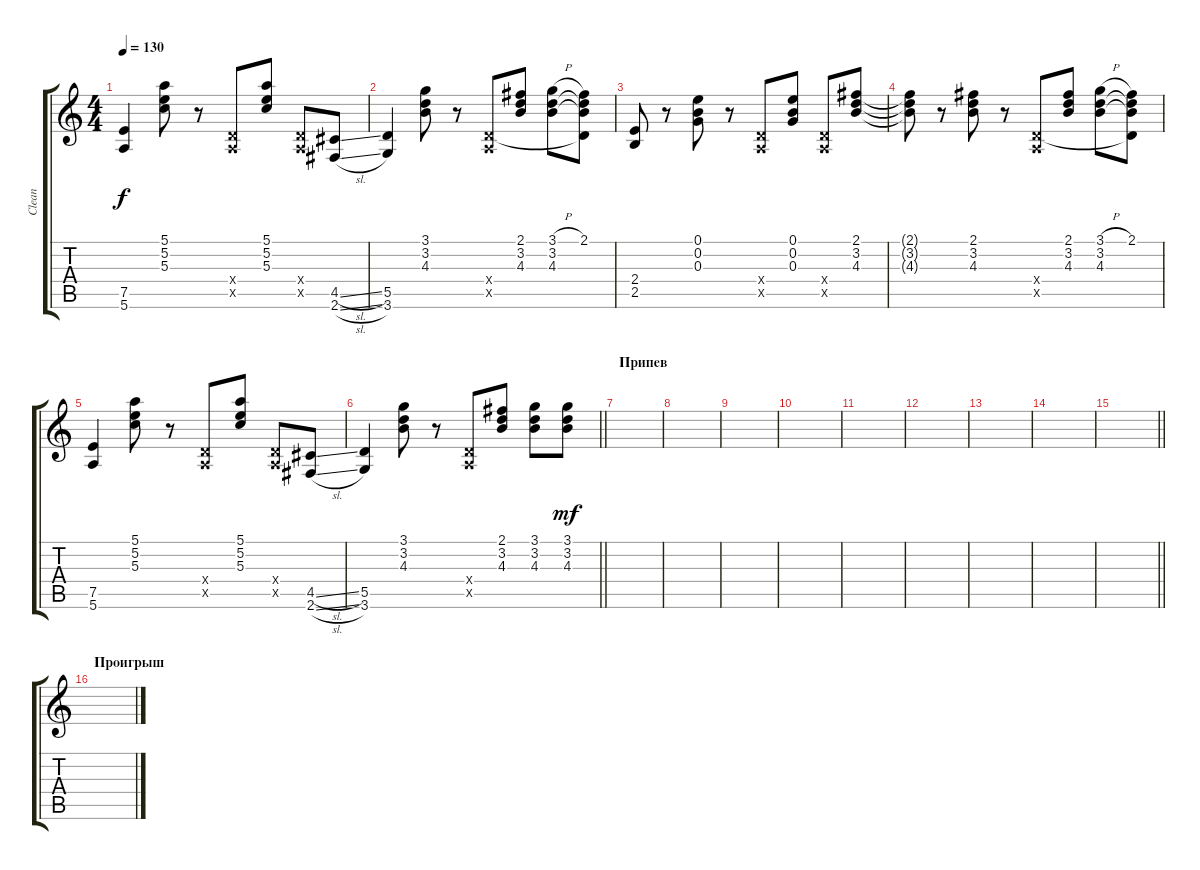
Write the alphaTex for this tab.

\track ("Clean" "Clean") {instrument electricguitarjazz}
\staff {score tabs}
\tuning (E4 B3 G3 D3 A2 E2) {hide}
\ts (4 4)
\tempo 130
\clef g2
\ks c
(7.5 5.6).4{dy f} (5.1 5.2 5.3).8 r.8 (0.4{x} 0.5{x}).8 (5.1 5.2 5.3).8 (0.4{x} 0.5{x}).8 (4.5{sl} 2.6{sl}).8 |
(5.5 3.6).4 (3.1 3.2 4.3).8 r.8 (0.4{x} 0.5{x}).8 (2.1 3.2 4.3).8 (3.1{h} 3.2 4.3).8 (2.1 3.2{t} 4.3{t} 0.4{t}).8 |
(2.4 2.5).8 r.8 (0.1 0.2 0.3).8 r.8 (0.4{x} 0.5{x}).8 (0.1 0.2 0.3).8 (0.4{x} 0.5{x}).8 (2.1 3.2 4.3).8 |
(2.1{t} 3.2{t} 4.3{t}).8 r.8 (2.1 3.2 4.3).8 r.8 (0.4{x} 0.5{x}).8 (2.1 3.2 4.3).8 (3.1{h} 3.2 4.3).8 (2.1 3.2{t} 4.3{t} 0.4{t}).8 |
(7.5 5.6).4 (5.1 5.2 5.3).8 r.8 (0.4{x} 0.5{x}).8 (5.1 5.2 5.3).8 (0.4{x} 0.5{x}).8 (4.5{sl} 2.6{sl}).8 |
\barLineRight lightlight
(5.5 3.6).4 (3.1 3.2 4.3).8 r.8 (0.4{x} 0.5{x}).8 (2.1 3.2 4.3).8 (3.1 3.2 4.3).8 (3.1 3.2 4.3).8{dy mf} |
\section ("" "Припев")
|
|
|
|
|
|
|
|
\barLineRight lightlight
|
\section ("" "Проигрыш")
